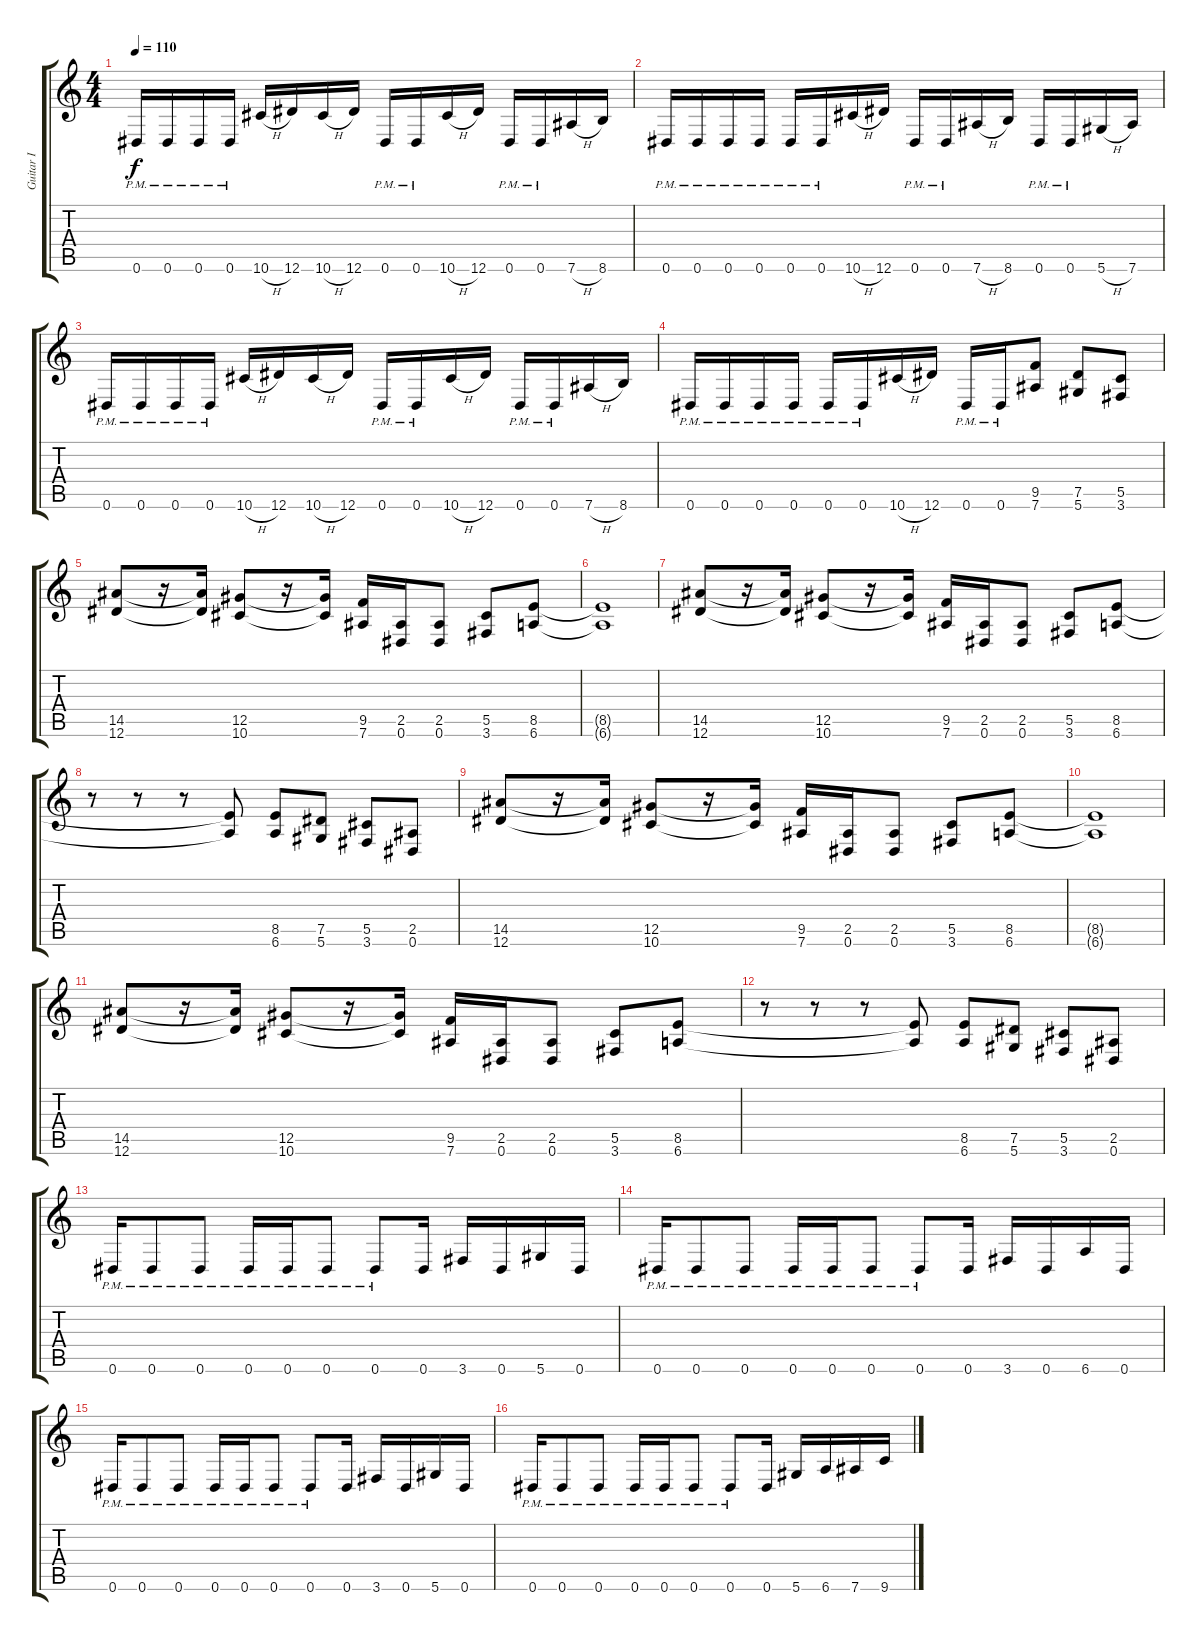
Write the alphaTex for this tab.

\track ("Guitar I" "Guitar I") {instrument distortionguitar}
\staff {score tabs}
\tuning (Eb4 Bb3 Gb3 Db3 Ab2 Eb2) {hide}
\ts (4 4)
\tempo 110
\clef g2
\ks c
0.6{pm}.16{dy f} 0.6{pm}.16 0.6{pm}.16 0.6{pm}.16 10.6{h}.16 12.6.16 10.6{h}.16 12.6.16 0.6{pm}.16 0.6{pm}.16 10.6{h}.16 12.6.16 0.6{pm}.16 0.6{pm}.16 7.6{h}.16 8.6.16 |
0.6{pm}.16 0.6{pm}.16 0.6{pm}.16 0.6{pm}.16 0.6{pm}.16 0.6{pm}.16 10.6{h}.16 12.6.16 0.6{pm}.16 0.6{pm}.16 7.6{h}.16 8.6.16 0.6{pm}.16 0.6{pm}.16 5.6{h}.16 7.6.16 |
0.6{pm}.16 0.6{pm}.16 0.6{pm}.16 0.6{pm}.16 10.6{h}.16 12.6.16 10.6{h}.16 12.6.16 0.6{pm}.16 0.6{pm}.16 10.6{h}.16 12.6.16 0.6{pm}.16 0.6{pm}.16 7.6{h}.16 8.6.16 |
0.6{pm}.16 0.6{pm}.16 0.6{pm}.16 0.6{pm}.16 0.6{pm}.16 0.6{pm}.16 10.6{h}.16 12.6.16 0.6{pm}.16 0.6{pm}.16 (9.5 7.6).8 (7.5 5.6).8 (5.5 3.6).8 |
(14.5 12.6).8 r.16 (14.5{t} 12.6{t}).16 (12.5 10.6).8 r.16 (12.5{t} 10.6{t}).16 (9.5 7.6).16 (2.5 0.6).16 (2.5 0.6).8 (5.5 3.6).8 (8.5 6.6).8 |
(8.5{t} 6.6{t}).1 |
(14.5 12.6).8 r.16 (14.5{t} 12.6{t}).16 (12.5 10.6).8 r.16 (12.5{t} 10.6{t}).16 (9.5 7.6).16 (2.5 0.6).16 (2.5 0.6).8 (5.5 3.6).8 (8.5 6.6).8 |
r.8 r.8 r.8 (8.5{t} 6.6{t}).8 (8.5 6.6).8 (7.5 5.6).8 (5.5 3.6).8 (2.5 0.6).8 |
(14.5 12.6).8 r.16 (14.5{t} 12.6{t}).16 (12.5 10.6).8 r.16 (12.5{t} 10.6{t}).16 (9.5 7.6).16 (2.5 0.6).16 (2.5 0.6).8 (5.5 3.6).8 (8.5 6.6).8 |
(8.5{t} 6.6{t}).1 |
(14.5 12.6).8 r.16 (14.5{t} 12.6{t}).16 (12.5 10.6).8 r.16 (12.5{t} 10.6{t}).16 (9.5 7.6).16 (2.5 0.6).16 (2.5 0.6).8 (5.5 3.6).8 (8.5 6.6).8 |
r.8 r.8 r.8 (8.5{t} 6.6{t}).8 (8.5 6.6).8 (7.5 5.6).8 (5.5 3.6).8 (2.5 0.6).8 |
0.6{pm}.16 0.6{pm}.8 0.6{pm}.8 0.6{pm}.16 0.6{pm}.16 0.6{pm}.8 0.6{pm}.8 0.6.16 3.6.16 0.6.16 5.6.16 0.6.16 |
0.6{pm}.16 0.6{pm}.8 0.6{pm}.8 0.6{pm}.16 0.6{pm}.16 0.6{pm}.8 0.6{pm}.8 0.6.16 3.6.16 0.6.16 6.6.16 0.6.16 |
0.6{pm}.16 0.6{pm}.8 0.6{pm}.8 0.6{pm}.16 0.6{pm}.16 0.6{pm}.8 0.6{pm}.8 0.6.16 3.6.16 0.6.16 5.6.16 0.6.16 |
0.6{pm}.16 0.6{pm}.8 0.6{pm}.8 0.6{pm}.16 0.6{pm}.16 0.6{pm}.8 0.6{pm}.8 0.6.16 5.6.16 6.6.16 7.6.16 9.6.16
